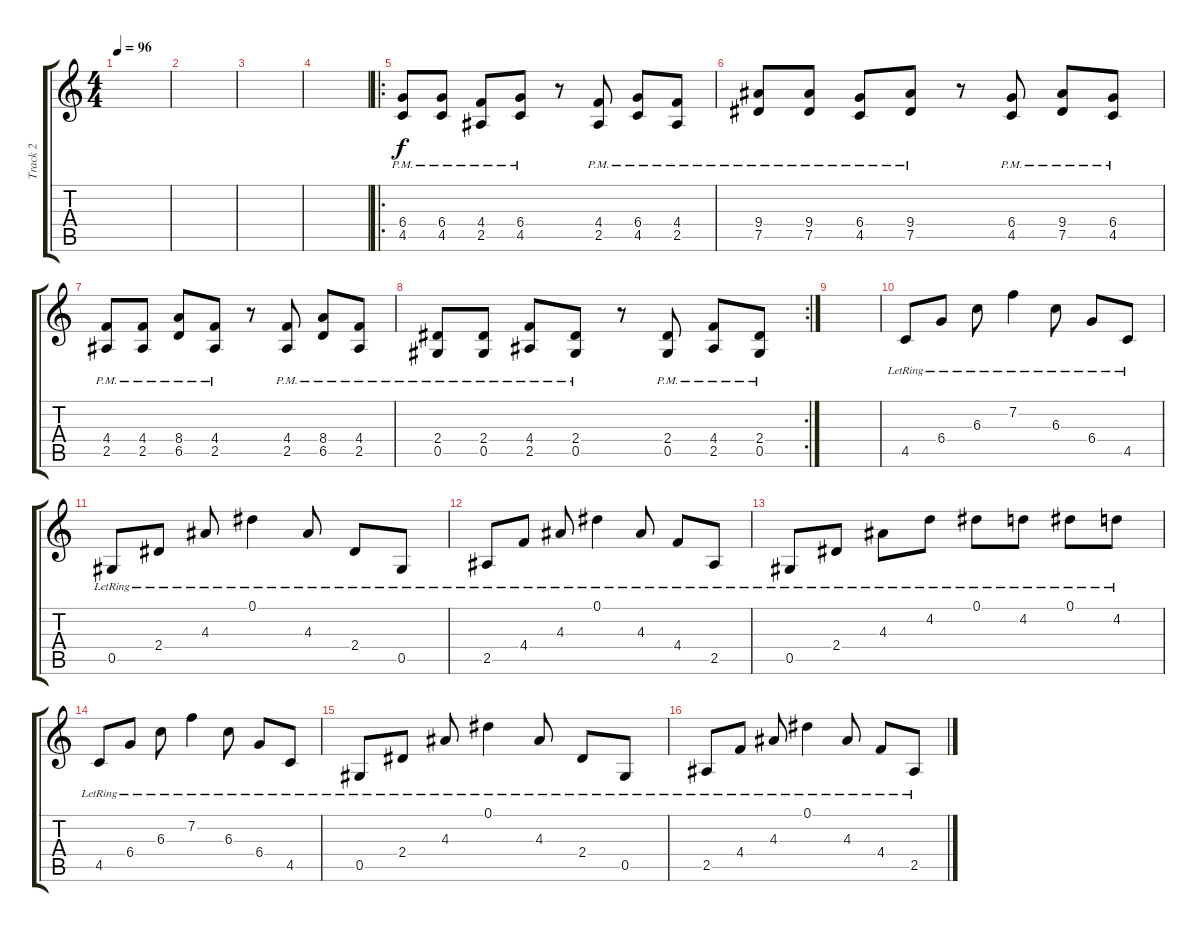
\track ("Track 2" "Track 2") {instrument electricguitarclean}
\staff {score tabs}
\tuning (Eb4 Bb3 Gb3 Db3 Ab2 Eb2) {hide}
\ts (4 4)
\tempo 96
\clef g2
\ks c
|
|
|
|
\ro
(6.4{pm} 4.5{pm}).8{instrument distortionguitar} (6.4{pm} 4.5{pm}).8 (4.4{pm} 2.5{pm}).8 (6.4{pm} 4.5{pm}).8 r.8 (4.4{pm} 2.5{pm}).8 (6.4{pm} 4.5{pm}).8 (4.4{pm} 2.5{pm}).8 |
(9.4{pm} 7.5{pm}).8 (9.4{pm} 7.5{pm}).8 (6.4{pm} 4.5{pm}).8 (9.4{pm} 7.5{pm}).8 r.8 (6.4{pm} 4.5{pm}).8 (9.4{pm} 7.5{pm}).8 (6.4{pm} 4.5{pm}).8 |
(4.4{pm} 2.5{pm}).8 (4.4{pm} 2.5{pm}).8 (8.4{pm} 6.5{pm}).8 (4.4{pm} 2.5{pm}).8 r.8 (4.4{pm} 2.5{pm}).8 (8.4{pm} 6.5{pm}).8 (4.4{pm} 2.5{pm}).8 |
\rc 2
(2.4{pm} 0.5{pm}).8 (2.4{pm} 0.5{pm}).8 (4.4{pm} 2.5{pm}).8 (2.4{pm} 0.5{pm}).8 r.8 (2.4{pm} 0.5{pm}).8 (4.4{pm} 2.5{pm}).8 (2.4{pm} 0.5{pm}).8 |
|
4.5{lr}.8{instrument electricguitarclean} 6.4{lr}.8 6.3{lr}.8 7.2{lr}.4 6.3{lr}.8 6.4{lr}.8 4.5{lr}.8 |
0.5{lr}.8 2.4{lr}.8 4.3{lr}.8 0.1{lr}.4 4.3{lr}.8 2.4{lr}.8 0.5{lr}.8 |
2.5{lr}.8 4.4{lr}.8 4.3{lr}.8 0.1{lr}.4 4.3{lr}.8 4.4{lr}.8 2.5{lr}.8 |
0.5{lr}.8 2.4{lr}.8 4.3{lr}.8 4.2{lr}.8 0.1{lr}.8 4.2{lr}.8 0.1{lr}.8 4.2{lr}.8 |
4.5{lr}.8 6.4{lr}.8 6.3{lr}.8 7.2{lr}.4 6.3{lr}.8 6.4{lr}.8 4.5{lr}.8 |
0.5{lr}.8 2.4{lr}.8 4.3{lr}.8 0.1{lr}.4 4.3{lr}.8 2.4{lr}.8 0.5{lr}.8 |
2.5{lr}.8 4.4{lr}.8 4.3{lr}.8 0.1{lr}.4 4.3{lr}.8 4.4{lr}.8 2.5{lr}.8
